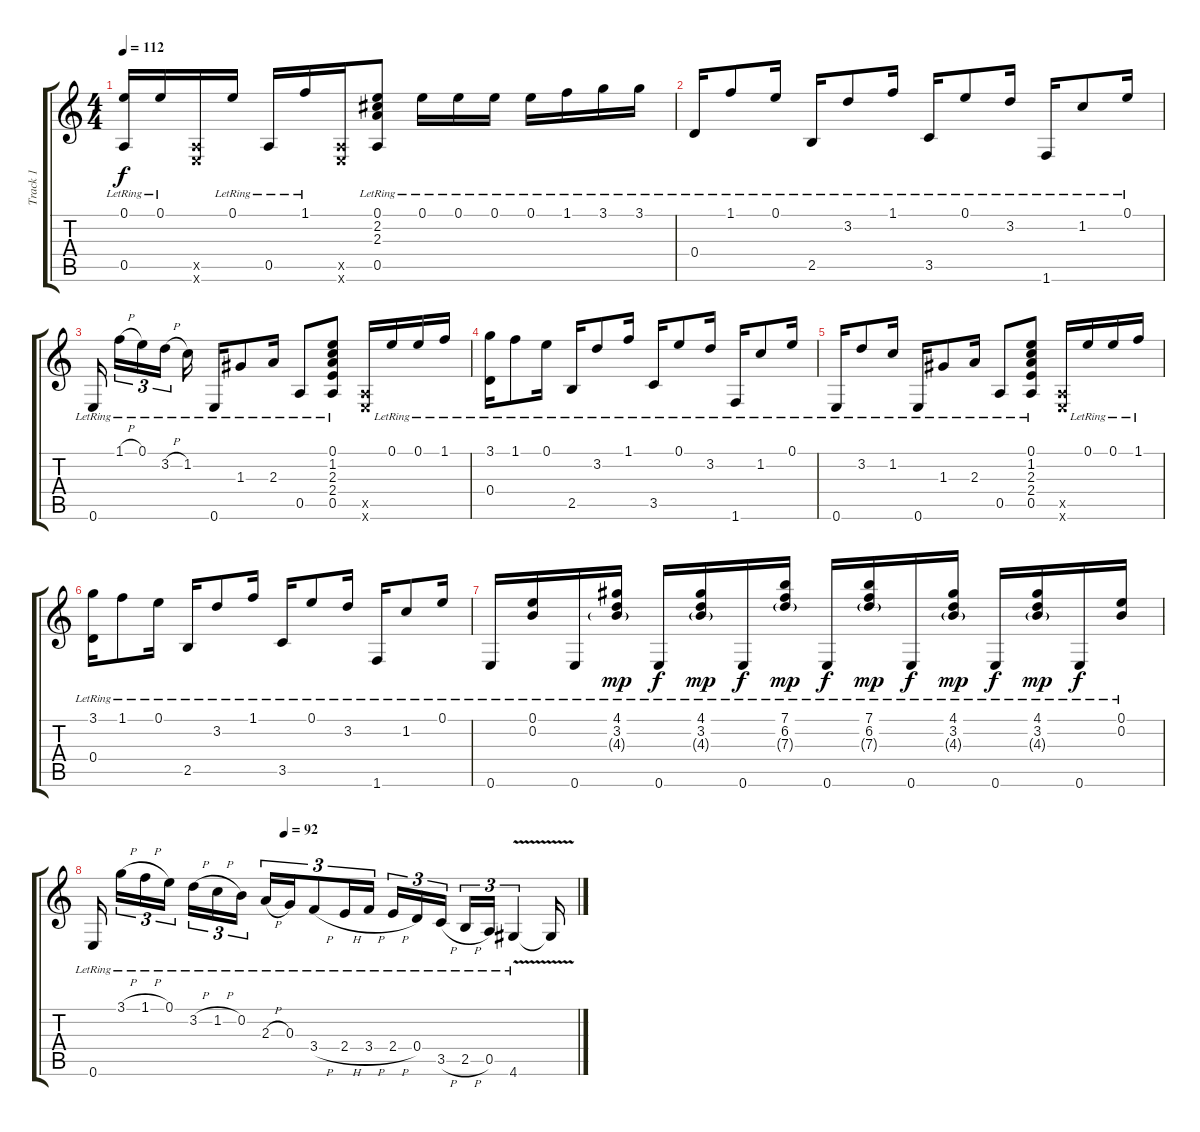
\track ("Track 1" "Track 1") {instrument acousticguitarsteel}
\staff {score tabs}
\tuning (E4 B3 G3 D3 A2 E2) {hide}
\ts (4 4)
\tempo 112
\clef g2
\ks c
(0.1{lr} 0.5{lr}).16{dy f} 0.1{lr}.16 (0.5{x} 0.6{x}).16 0.1{lr}.16 0.5{lr}.16 1.1{lr}.16 (0.5{x} 0.6{x}).16 (0.1{lr} 2.2{lr} 2.3{lr} 0.5{lr}).8 0.1{lr}.16 0.1{lr}.16 0.1{lr}.16 0.1{lr}.16 1.1{lr}.16 3.1{lr}.16 3.1{lr}.16 |
0.4{lr}.16 1.1{lr}.8 0.1{lr}.16 2.5{lr}.16 3.2{lr}.8 1.1{lr}.16 3.5{lr}.16 0.1{lr}.8 3.2{lr}.16 1.6{lr}.16 1.2{lr}.8 0.1{lr}.16 |
0.6{lr}.16{beam splitsecondary} 1.1{h lr}.16{tu (3 2)} 0.1{lr}.16{tu (3 2)} 3.2{h lr}.16{tu (3 2) beam splitsecondary} 1.2{lr}.16 0.6{lr}.16 1.3{lr}.8 2.3{lr}.16 0.5{lr}.8 (0.1{lr} 1.2{lr} 2.3{lr} 2.4{lr} 0.5{lr}).8 (0.5{x} 0.6{x}).16 0.1{lr}.16 0.1{lr}.16 1.1{lr}.16 |
(3.1{lr} 0.4{lr}).16 1.1{lr}.8 0.1{lr}.16 2.5{lr}.16 3.2{lr}.8 1.1{lr}.16 3.5{lr}.16 0.1{lr}.8 3.2{lr}.16 1.6{lr}.16 1.2{lr}.8 0.1{lr}.16 |
0.6{lr}.16 3.2{lr}.8 1.2{lr}.16 0.6{lr}.16 1.3{lr}.8 2.3{lr}.16 0.5{lr}.8 (0.1{lr} 1.2{lr} 2.3{lr} 2.4{lr} 0.5{lr}).8 (0.5{x} 0.6{x}).16 0.1{lr}.16 0.1{lr}.16 1.1{lr}.16 |
(3.1{lr} 0.4{lr}).16 1.1{lr}.8 0.1{lr}.16 2.5{lr}.16 3.2{lr}.8 1.1{lr}.16 3.5{lr}.16 0.1{lr}.8 3.2{lr}.16 1.6{lr}.16 1.2{lr}.8 0.1{lr}.16 |
0.6{lr}.16 (0.1{lr} 0.2{lr}).16 0.6{lr}.16 (4.1{lr} 3.2{lr} 4.3{g lr}).16{dy mp} 0.6{lr}.16{dy f} (4.1{lr} 3.2{lr} 4.3{g lr}).16{dy mp} 0.6{lr}.16{dy f} (7.1{lr} 6.2{lr} 7.3{g lr}).16{dy mp} 0.6{lr}.16{dy f} (7.1{lr} 6.2{lr} 7.3{g lr}).16{dy mp} 0.6{lr}.16{dy f} (4.1{lr} 3.2{lr} 4.3{g lr}).16{dy mp} 0.6{lr}.16{dy f} (4.1{lr} 3.2{lr} 4.3{g lr}).16{dy mp} 0.6{lr}.16{dy f} (0.1{lr} 0.2{lr}).16 |
\tempo (92 0.3958333333333333)
0.6{lr}.16{beam splitsecondary} 3.1{h lr}.16{tu (3 2)} 1.1{h lr}.16{tu (3 2)} 0.1{lr}.16{tu (3 2) beam splitsecondary} 3.2{h lr}.16{tu (3 2)} 1.2{h lr}.16{tu (3 2)} 0.2{lr}.16{tu (3 2) beam splitsecondary} 2.3{h lr}.16{tu (3 2)} 0.3{lr}.16{tu (3 2)} 3.4{h lr}.8{tu (3 2)} 2.4{h lr}.16{tu (3 2)} 3.4{h lr}.16{tu (3 2) beam splitsecondary} 2.4{h lr}.16{tu (3 2)} 0.4{lr}.16{tu (3 2)} 3.5{h lr}.16{tu (3 2) beam splitsecondary} 2.5{h lr}.16{tu (3 2)} 0.5{lr}.16{tu (3 2)} 4.6{v lr}.4{tu (3 2)} 4.6{t}.16
